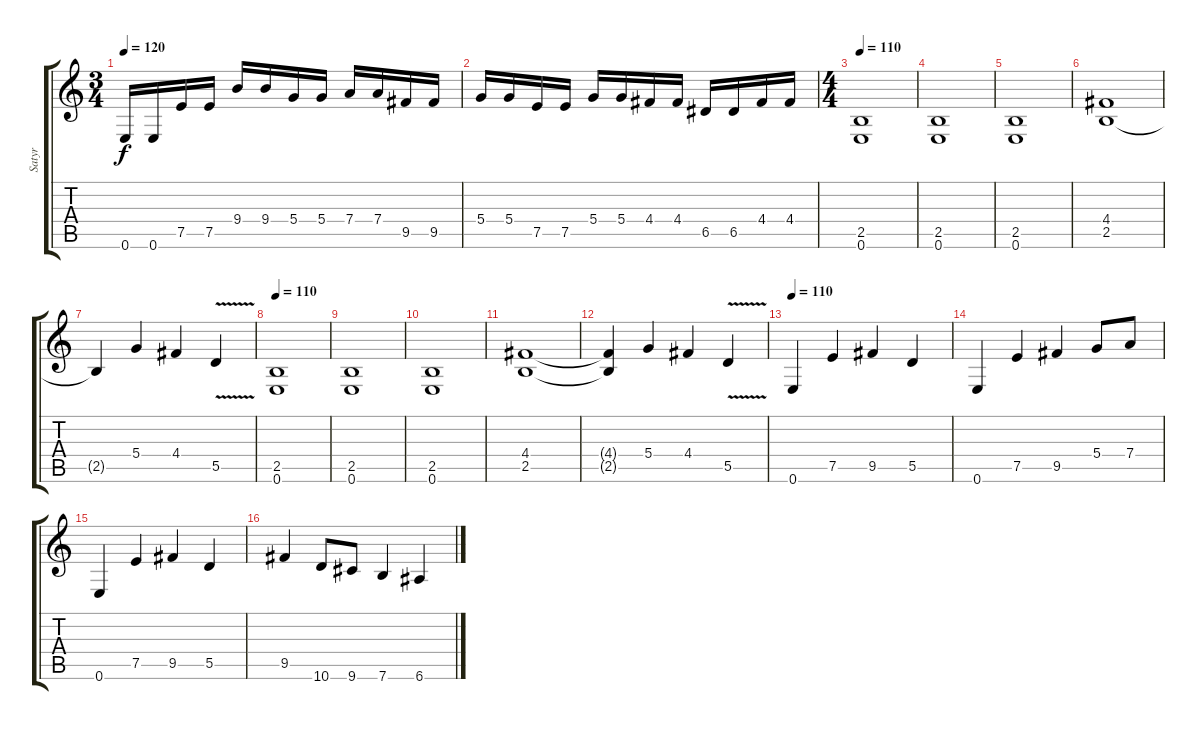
\track ("Satyr" "Satyr") {instrument distortionguitar}
\staff {score tabs}
\tuning (E4 B3 G3 D3 A2 E2) {hide}
\ts (3 4)
\tempo 120
\clef g2
\ks c
0.6.16{dy f} 0.6.16 7.5.16 7.5.16 9.4.16 9.4.16 5.4.16 5.4.16 7.4.16 7.4.16 9.5.16 9.5.16 |
5.4.16 5.4.16 7.5.16 7.5.16 5.4.16 5.4.16 4.4.16 4.4.16 6.5.16 6.5.16 4.4.16 4.4.16 |
\ts (4 4)
\tempo 110
(2.5 0.6).1 |
(2.5 0.6).1 |
(2.5 0.6).1 |
(4.4 2.5).1 |
2.5{t}.4 5.4.4 4.4.4 5.5{v}.4 |
\tempo 110
(2.5 0.6).1 |
(2.5 0.6).1 |
(2.5 0.6).1 |
(4.4 2.5).1 |
(4.4{t} 2.5{t}).4 5.4.4 4.4.4 5.5{v}.4 |
\tempo 110
0.6.4 7.5.4 9.5.4 5.5.4 |
0.6.4 7.5.4 9.5.4 5.4.8 7.4.8 |
0.6.4 7.5.4 9.5.4 5.5.4 |
9.5.4 10.6.8 9.6.8 7.6.4 6.6.4
